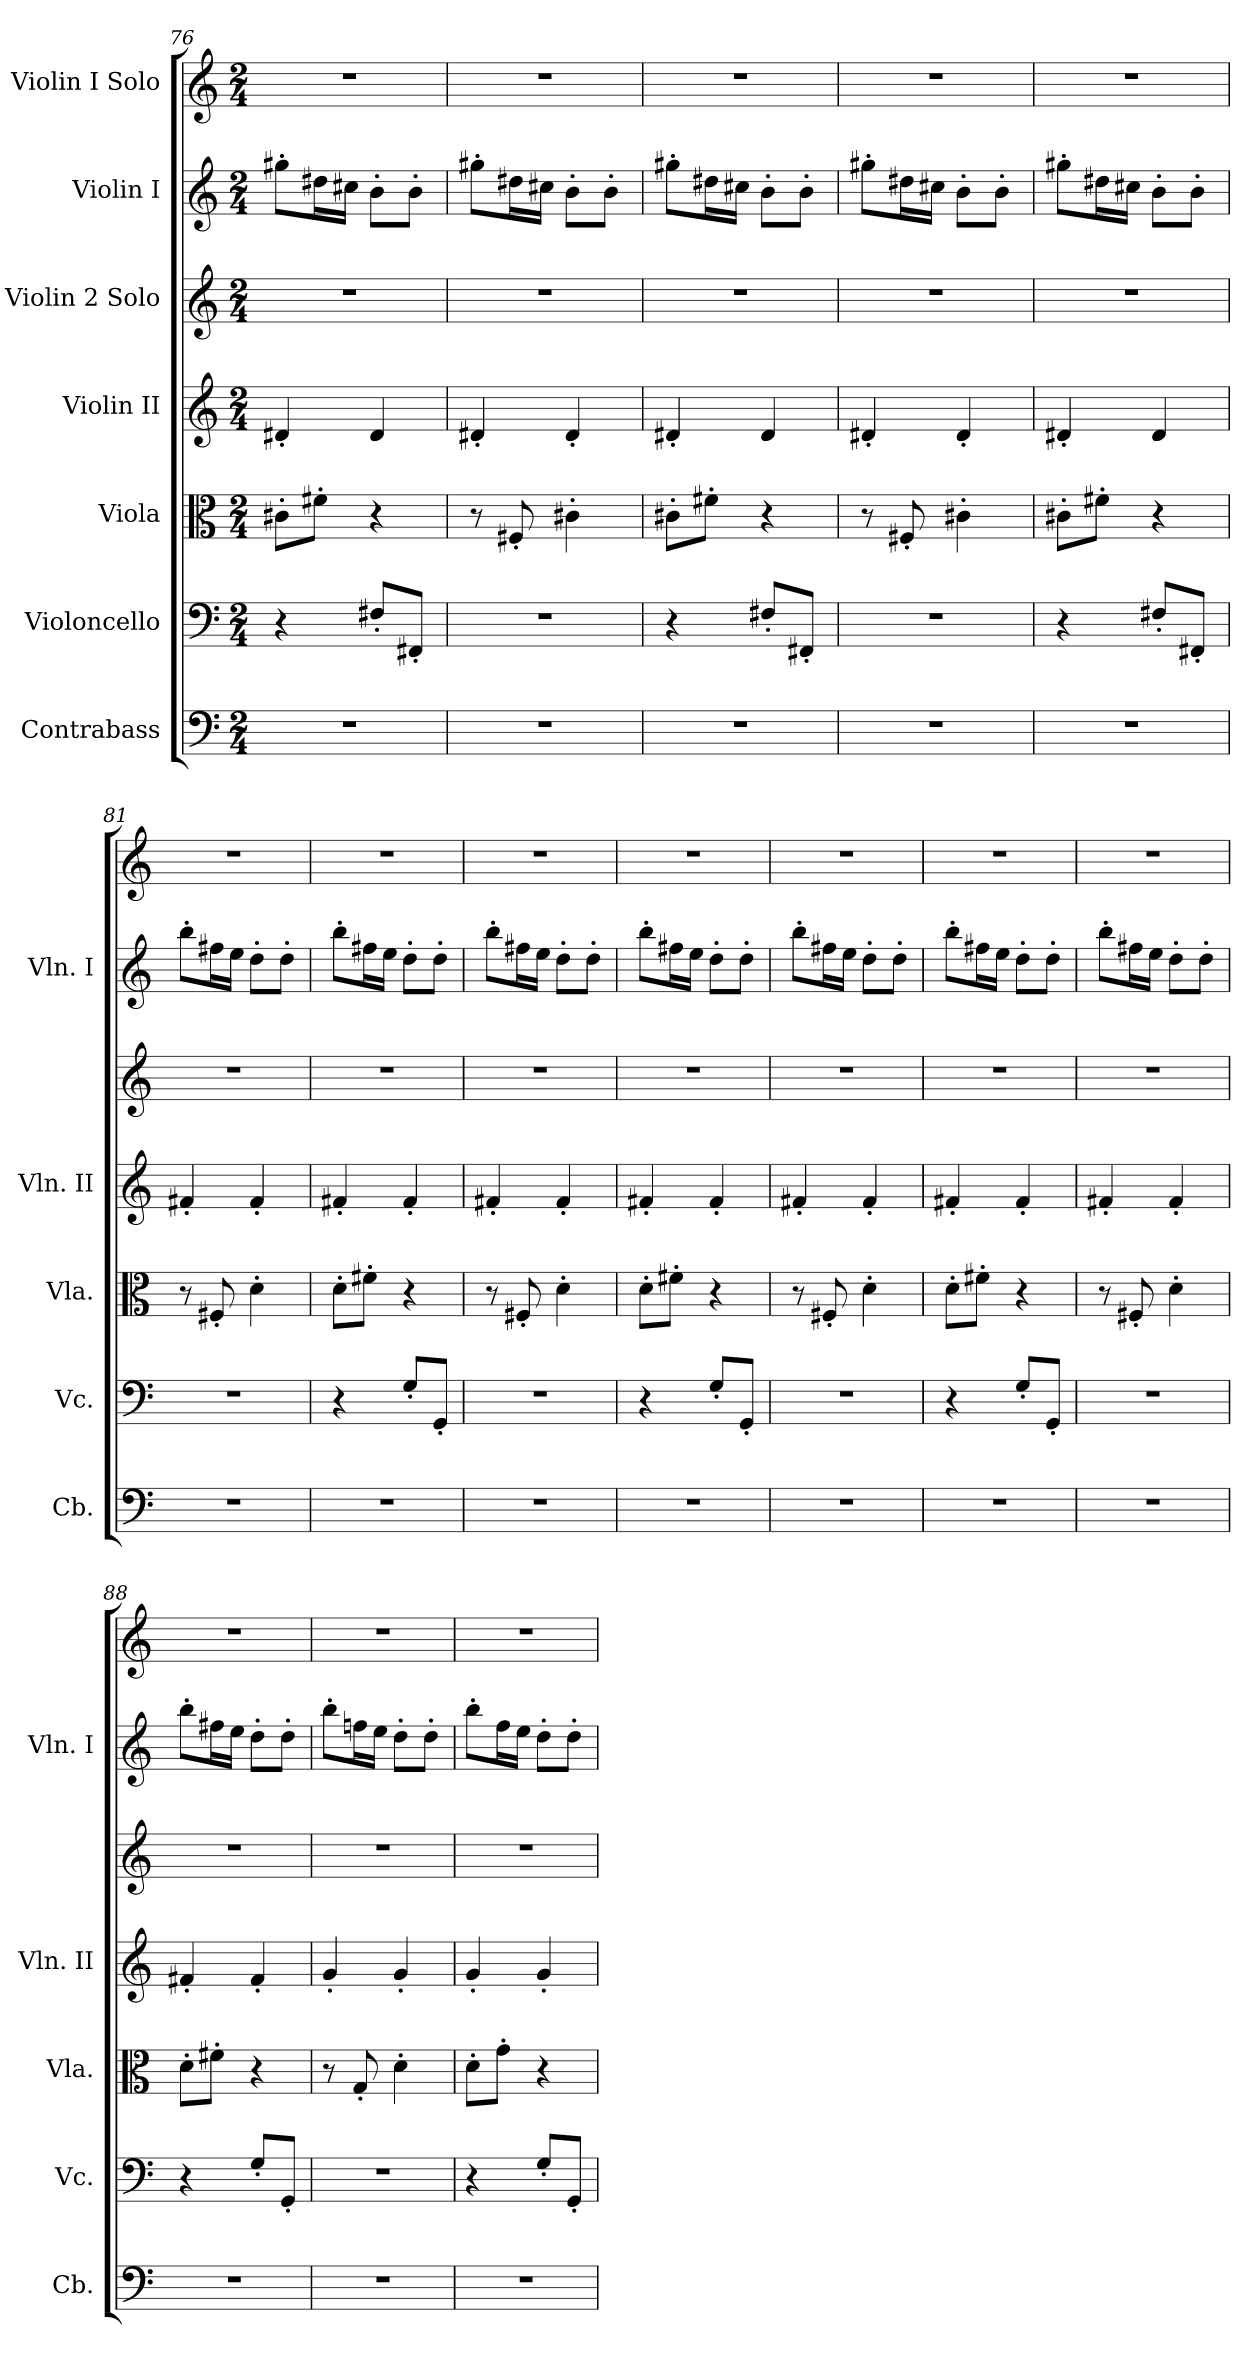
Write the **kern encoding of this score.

**kern	**kern	**kern	**kern	**kern	**kern	**kern
*part7	*part6	*part5	*part4	*part3	*part2	*part1
*staff7	*staff6	*staff5	*staff4	*staff3	*staff2	*staff1
*I"Contrabass	*I"Violoncello	*I"Viola	*I"Violin II	*I"Violin 2 Solo	*I"Violin I	*I"Violin I Solo
*I'Cb.	*I'Vc.	*I'Vla.	*I'Vln. II	*	*I'Vln. I	*
!!LO:PB:g=z
*clefF4	*clefF4	*clefC3	*clefG2	*clefG2	*clefG2	*clefG2
*ITrd7c12	*	*	*	*	*	*
*k[]	*k[]	*k[]	*k[]	*k[]	*k[]	*k[]
*M2/4	*M2/4	*M2/4	*M2/4	*M2/4	*M2/4	*M2/4
=76	=76	=76	=76	=76	=76	=76
2r	4r	8c#X'\L	4d#X'/	2r	8gg#X'\L	2r
.	.	8f#X'\J	.	.	16dd#X\L	.
.	.	.	.	.	16cc#X\JJ	.
.	8F#X'/L	4r	4d#/	.	8b'\L	.
.	8FF#X'/J	.	.	.	8b'\J	.
=77	=77	=77	=77	=77	=77	=77
2r	2r	8r	4d#X'/	2r	8gg#X'\L	2r
.	.	8F#X'/	.	.	16dd#X\L	.
.	.	.	.	.	16cc#X\JJ	.
.	.	4c#X'\	4d#'/	.	8b'\L	.
.	.	.	.	.	8b'\J	.
=78	=78	=78	=78	=78	=78	=78
2r	4r	8c#X'\L	4d#X'/	2r	8gg#X'\L	2r
.	.	8f#X'\J	.	.	16dd#X\L	.
.	.	.	.	.	16cc#X\JJ	.
.	8F#X'/L	4r	4d#/	.	8b'\L	.
.	8FF#X'/J	.	.	.	8b'\J	.
=79	=79	=79	=79	=79	=79	=79
2r	2r	8r	4d#X'/	2r	8gg#X'\L	2r
.	.	8F#X'/	.	.	16dd#X\L	.
.	.	.	.	.	16cc#X\JJ	.
.	.	4c#X'\	4d#'/	.	8b'\L	.
.	.	.	.	.	8b'\J	.
=80	=80	=80	=80	=80	=80	=80
2r	4r	8c#X'\L	4d#X'/	2r	8gg#X'\L	2r
.	.	8f#X'\J	.	.	16dd#X\L	.
.	.	.	.	.	16cc#X\JJ	.
.	8F#X'/L	4r	4d#/	.	8b'\L	.
.	8FF#X'/J	.	.	.	8b'\J	.
=81	=81	=81	=81	=81	=81	=81
2r	2r	8r	4f#X'/	2r	8bb'\L	2r
.	.	8F#X'/	.	.	16ff#X\L	.
.	.	.	.	.	16ee\JJ	.
.	.	4d'\	4f#'/	.	8dd'\L	.
.	.	.	.	.	8dd'\J	.
!!LO:PB:g=z
=82	=82	=82	=82	=82	=82	=82
2r	4r	8d'\L	4f#X'/	2r	8bb'\L	2r
.	.	8f#X'\J	.	.	16ff#X\L	.
.	.	.	.	.	16ee\JJ	.
.	8G'/L	4r	4f#'/	.	8dd'\L	.
.	8GG'/J	.	.	.	8dd'\J	.
=83	=83	=83	=83	=83	=83	=83
2r	2r	8r	4f#X'/	2r	8bb'\L	2r
.	.	8F#X'/	.	.	16ff#X\L	.
.	.	.	.	.	16ee\JJ	.
.	.	4d'\	4f#'/	.	8dd'\L	.
.	.	.	.	.	8dd'\J	.
=84	=84	=84	=84	=84	=84	=84
2r	4r	8d'\L	4f#X'/	2r	8bb'\L	2r
.	.	8f#X'\J	.	.	16ff#X\L	.
.	.	.	.	.	16ee\JJ	.
.	8G'/L	4r	4f#'/	.	8dd'\L	.
.	8GG'/J	.	.	.	8dd'\J	.
=85	=85	=85	=85	=85	=85	=85
2r	2r	8r	4f#X'/	2r	8bb'\L	2r
.	.	8F#X'/	.	.	16ff#X\L	.
.	.	.	.	.	16ee\JJ	.
.	.	4d'\	4f#'/	.	8dd'\L	.
.	.	.	.	.	8dd'\J	.
=86	=86	=86	=86	=86	=86	=86
2r	4r	8d'\L	4f#X'/	2r	8bb'\L	2r
.	.	8f#X'\J	.	.	16ff#X\L	.
.	.	.	.	.	16ee\JJ	.
.	8G'/L	4r	4f#'/	.	8dd'\L	.
.	8GG'/J	.	.	.	8dd'\J	.
=87	=87	=87	=87	=87	=87	=87
2r	2r	8r	4f#X'/	2r	8bb'\L	2r
.	.	8F#X'/	.	.	16ff#X\L	.
.	.	.	.	.	16ee\JJ	.
.	.	4d'\	4f#'/	.	8dd'\L	.
.	.	.	.	.	8dd'\J	.
=88	=88	=88	=88	=88	=88	=88
2r	4r	8d'\L	4f#X'/	2r	8bb'\L	2r
.	.	8f#X'\J	.	.	16ff#X\L	.
.	.	.	.	.	16ee\JJ	.
.	8G'/L	4r	4f#'/	.	8dd'\L	.
.	8GG'/J	.	.	.	8dd'\J	.
!!LO:PB:g=z
=89	=89	=89	=89	=89	=89	=89
2r	2r	8r	4g'/	2r	8bb'\L	2r
.	.	8G'/	.	.	16ffn\L	.
.	.	.	.	.	16ee\JJ	.
.	.	4d'\	4g'/	.	8dd'\L	.
.	.	.	.	.	8dd'\J	.
=90	=90	=90	=90	=90	=90	=90
2r	4r	8d'\L	4g'/	2r	8bb'\L	2r
.	.	8g'\J	.	.	16ff\L	.
.	.	.	.	.	16ee\JJ	.
.	8G'/L	4r	4g'/	.	8dd'\L	.
.	8GG'/J	.	.	.	8dd'\J	.
=	=	=	=	=	=	=
*-	*-	*-	*-	*-	*-	*-
